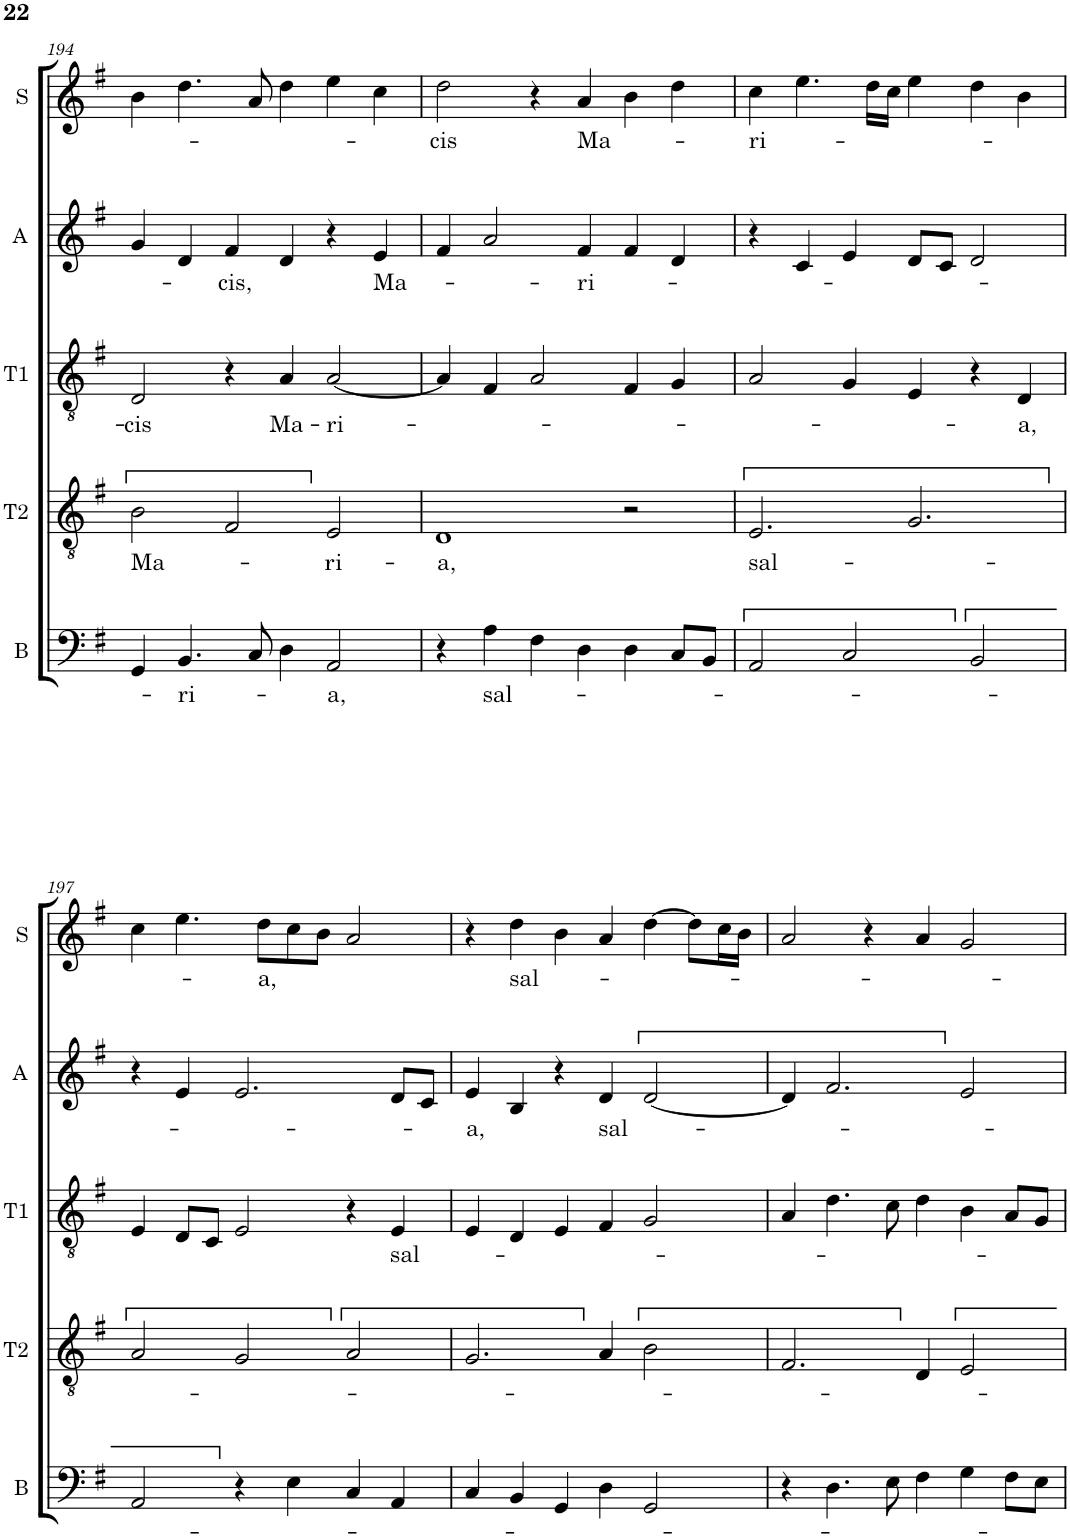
**kern	**text	**kern	**text	**kern	**text	**kern	**text	**kern	**text
*part5	*part5	*part4	*part4	*part3	*part3	*part2	*part2	*part1	*part1
*staff5	*staff5	*staff4	*staff4	*staff3	*staff3	*staff2	*staff2	*staff1	*staff1
*I"B	*	*I"T2	*	*I"T1	*	*I"A	*	*I"S	*
*I'B	*	*I'T2	*	*I'T1	*	*I'A	*	*I'S	*
!!LO:PB:g=z
*clefF4	*	*clefGv2	*	*clefGv2	*	*clefG2	*	*clefG2	*
*k[f#]	*	*k[f#]	*	*k[f#]	*	*k[f#]	*	*k[f#]	*
*M3/2	*	*M3/2	*	*M3/2	*	*M3/2	*	*M3/2	*
=194	=194	=194	=194	=194	=194	=194	=194	=194	=194
!	!	!	!LO:LY:b	!	!LO:LY:b	!	!	!	!
4GG/	.	2B\	Ma-	2D/	-cis	4g/	.	4b\	.
!	!LO:LY:b	!	!	!	!	!	!	!	!
4.BB/	-ri-	.	.	.	.	4d/	.	4.dd\	.
!	!	!	!	!	!	!	!LO:LY:b	!	!
.	.	2F#/	.	4r	.	4f#/	-cis,	.	.
8C/	.	.	.	.	.	.	.	8a/	.
!	!	!	!	!	!LO:LY:b	!	!	!	!
4D\	.	.	.	4A/	Ma-	4d/	.	4dd\	.
!	!LO:LY:b	!	!LO:LY:b	!	!LO:LY:b	!	!	!	!
2AA/	-a,	2E/	-ri-	[2A/	-ri-	4r	.	4ee\	.
!	!	!	!	!	!	!	!LO:LY:b	!	!
.	.	.	.	.	.	4e/	Ma-	4cc\	.
=195	=195	=195	=195	=195	=195	=195	=195	=195	=195
!	!	!	!LO:LY:b	!	!	!	!	!	!LO:LY:b
4r	.	1D	-a,	4A/]	.	4f#/	.	2dd\	-cis
!	!LO:LY:b	!	!	!	!	!	!	!	!
4A\	sal-	.	.	4F#/	.	2a/	.	.	.
4F#\	.	.	.	2A/	.	.	.	4r	.
!	!	!	!	!	!	!	!LO:LY:b	!	!LO:LY:b
4D\	.	.	.	.	.	4f#/	-ri-	4a/	Ma-
4D\	.	2r	.	4F#/	.	4f#/	.	4b\	.
8C/L	.	.	.	4G/	.	4d/	.	4dd\	.
8BB/J	.	.	.	.	.	.	.	.	.
=196	=196	=196	=196	=196	=196	=196	=196	=196	=196
!	!	!	!LO:LY:b	!	!	!	!	!	!LO:LY:b
2AA/	.	2.E/	sal-	2A/	.	4r	.	4cc\	-ri-
.	.	.	.	.	.	4c/	.	4.ee\	.
2C/	.	.	.	4G/	.	4e/	.	.	.
.	.	.	.	.	.	.	.	16dd\LL	.
.	.	.	.	.	.	.	.	16cc\JJ	.
.	.	2.G/	.	4E/	.	8d/L	.	4ee\	.
.	.	.	.	.	.	8c/J	.	.	.
2BB/	.	.	.	4r	.	2d/	.	4dd\	.
!	!	!	!	!	!LO:LY:b	!	!	!	!
.	.	.	.	4D/	-a,	.	.	4b\	.
!!LO:LB:g=z
=197	=197	=197	=197	=197	=197	=197	=197	=197	=197
2AA/	.	2A/	.	4E/	.	4r	.	4cc\	.
.	.	.	.	8D/L	.	4e/	.	4.ee\	.
.	.	.	.	8C/J	.	.	.	.	.
4r	.	2G/	.	2E/	.	2.e/	.	.	.
!	!	!	!	!	!	!	!	!	!LO:LY:b
.	.	.	.	.	.	.	.	8dd\L	-a,
4E\	.	.	.	.	.	.	.	8cc\	.
.	.	.	.	.	.	.	.	8b\J	.
4C/	.	2A/	.	4r	.	.	.	2a/	.
!	!	!	!	!	!LO:LY:b	!	!	!	!
4AA/	.	.	.	4E/	sal-	8d/L	.	.	.
.	.	.	.	.	.	8c/J	.	.	.
=198	=198	=198	=198	=198	=198	=198	=198	=198	=198
!	!	!	!	!	!	!	!LO:LY:b	!	!
4C/	.	2.G/	.	4E/	.	4e/	-a,	4r	.
!	!	!	!	!	!	!	!	!	!LO:LY:b
4BB/	.	.	.	4D/	.	4B/	.	4dd\	sal-
4GG/	.	.	.	4E/	.	4r	.	4b\	.
!	!	!	!	!	!	!	!LO:LY:b	!	!
4D\	.	4A/	.	4F#/	.	4d/	sal-	4a/	.
2GG/	.	2B\	.	2G/	.	[2d/	.	[4dd\	.
.	.	.	.	.	.	.	.	8dd\L]	.
.	.	.	.	.	.	.	.	16cc\L	.
.	.	.	.	.	.	.	.	16b\JJ	.
=199	=199	=199	=199	=199	=199	=199	=199	=199	=199
4r	.	2.F#/	.	4A/	.	4d/]	.	2a/	.
4.D\	.	.	.	4.d\	.	2.f#/	.	.	.
.	.	.	.	.	.	.	.	4r	.
8E\	.	.	.	8c\	.	.	.	.	.
4F#\	.	4D/	.	4d\	.	.	.	4a/	.
4G\	.	2E/	.	4B\	.	2e/	.	2g/	.
8F#\L	.	.	.	8A/L	.	.	.	.	.
8E\J	.	.	.	8G/J	.	.	.	.	.
=	=	=	=	=	=	=	=	=	=
*-	*-	*-	*-	*-	*-	*-	*-	*-	*-
